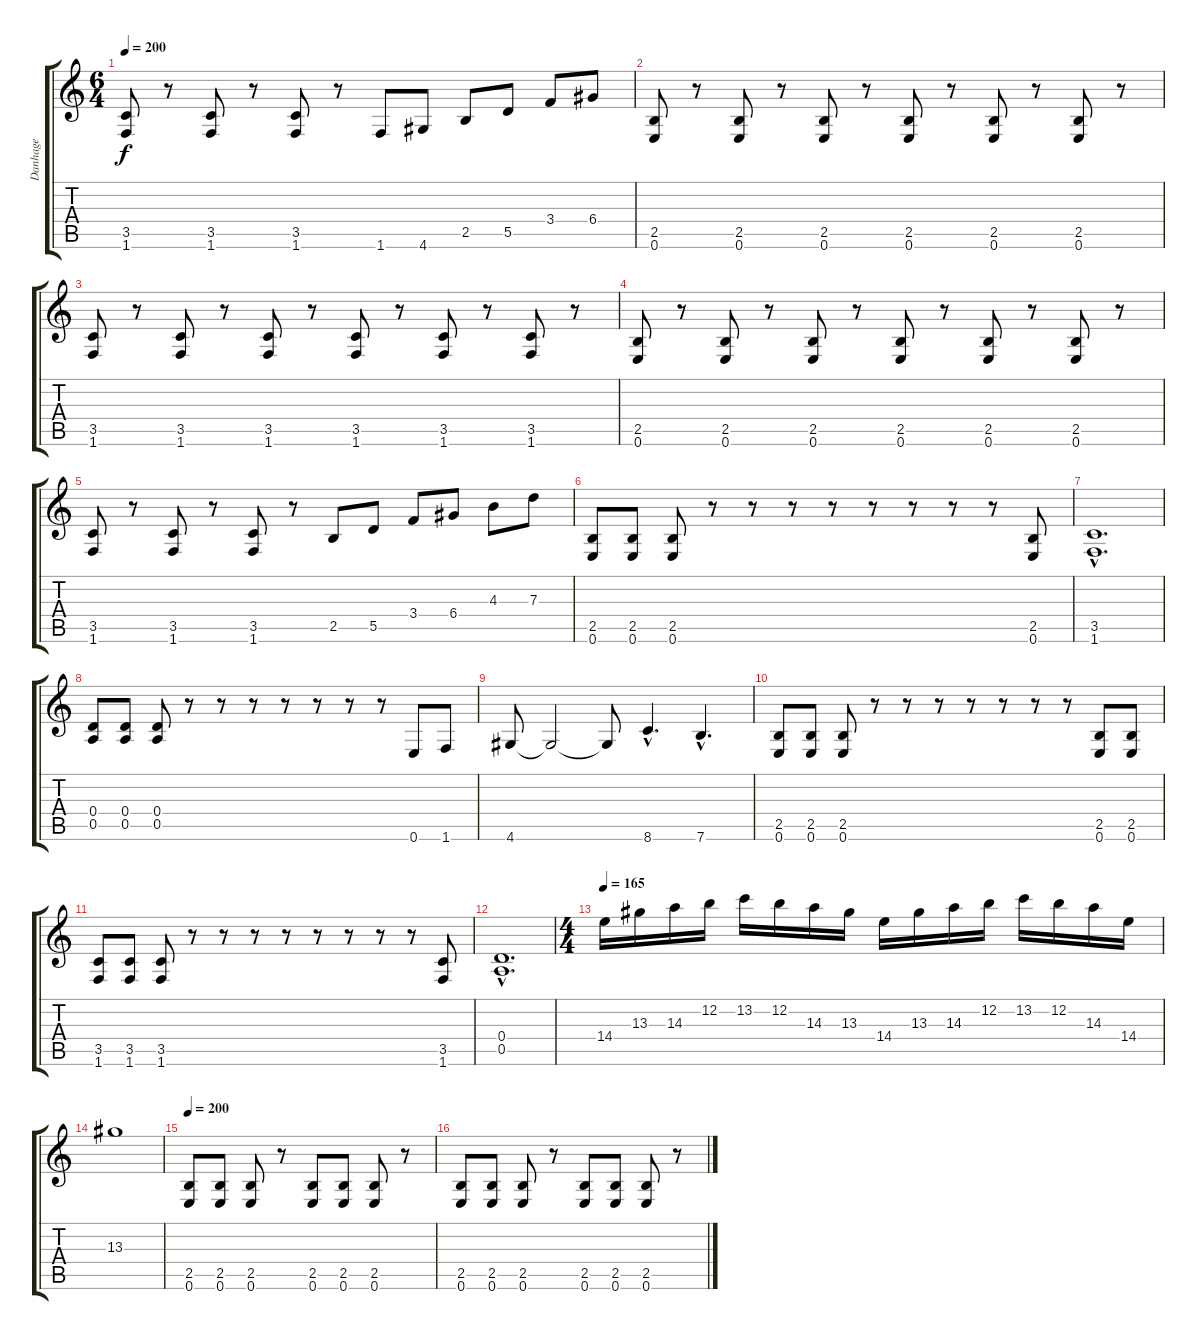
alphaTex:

\track ("Danhage" "Danhage") {instrument overdrivenguitar}
\staff {score tabs}
\tuning (E4 B3 G3 D3 A2 E2) {hide}
\ts (6 4)
\tempo 200
\clef g2
\ks c
(3.5 1.6).8{dy f} r.8 (3.5 1.6).8 r.8 (3.5 1.6).8 r.8 1.6.8 4.6.8 2.5.8 5.5.8 3.4.8 6.4.8 |
(2.5 0.6).8 r.8 (2.5 0.6).8 r.8 (2.5 0.6).8 r.8 (2.5 0.6).8 r.8 (2.5 0.6).8 r.8 (2.5 0.6).8 r.8 |
(3.5 1.6).8 r.8 (3.5 1.6).8 r.8 (3.5 1.6).8 r.8 (3.5 1.6).8 r.8 (3.5 1.6).8 r.8 (3.5 1.6).8 r.8 |
(2.5 0.6).8 r.8 (2.5 0.6).8 r.8 (2.5 0.6).8 r.8 (2.5 0.6).8 r.8 (2.5 0.6).8 r.8 (2.5 0.6).8 r.8 |
(3.5 1.6).8 r.8 (3.5 1.6).8 r.8 (3.5 1.6).8 r.8 2.5.8 5.5.8 3.4.8 6.4.8 4.3.8 7.3.8 |
(2.5 0.6).8 (2.5 0.6).8 (2.5 0.6).8 r.8 r.8 r.8 r.8 r.8 r.8 r.8 r.8 (2.5 0.6).8 |
(3.5{hac} 1.6{hac}).1{d} |
(0.4 0.5).8 (0.4 0.5).8 (0.4 0.5).8 r.8 r.8 r.8 r.8 r.8 r.8 r.8 0.6.8 1.6.8 |
4.6.8 4.6{t}.2 4.6{t}.8 8.6{hac}.4{d} 7.6{hac}.4{d} |
(2.5 0.6).8 (2.5 0.6).8 (2.5 0.6).8 r.8 r.8 r.8 r.8 r.8 r.8 r.8 (2.5 0.6).8 (2.5 0.6).8 |
(3.5 1.6).8 (3.5 1.6).8 (3.5 1.6).8 r.8 r.8 r.8 r.8 r.8 r.8 r.8 r.8 (3.5 1.6).8 |
(0.4{hac} 0.5{hac}).1{d} |
\ts (4 4)
\tempo 165
14.4.16 13.3.16 14.3.16 12.2.16 13.2.16 12.2.16 14.3.16 13.3.16 14.4.16 13.3.16 14.3.16 12.2.16 13.2.16 12.2.16 14.3.16 14.4.16 |
13.3.1 |
\tempo 200
(2.5 0.6).8 (2.5 0.6).8 (2.5 0.6).8 r.8 (2.5 0.6).8 (2.5 0.6).8 (2.5 0.6).8 r.8 |
(2.5 0.6).8 (2.5 0.6).8 (2.5 0.6).8 r.8 (2.5 0.6).8 (2.5 0.6).8 (2.5 0.6).8 r.8
